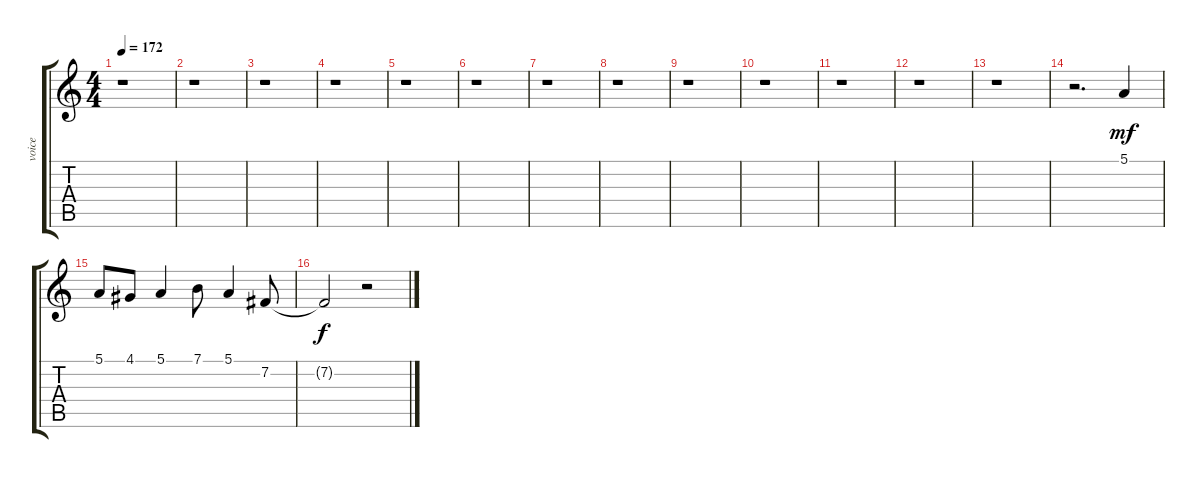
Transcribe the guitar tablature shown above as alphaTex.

\track ("voice" "voice") {instrument synthvoice}
\staff {score tabs}
\tuning (E4 B3 G3 D3 A2 E2) {hide}
\ts (4 4)
\tempo 172
\clef g2
\ks c
r.1{dy f} |
r.1 |
r.1 |
r.1 |
r.1 |
r.1 |
r.1 |
r.1 |
r.1 |
r.1 |
r.1 |
r.1 |
r.1 |
r.2{d} 5.1.4{dy mf} |
5.1.8 4.1.8 5.1.4 7.1.8 5.1.4 7.2.8 |
7.2{t}.2{dy f} r.2
